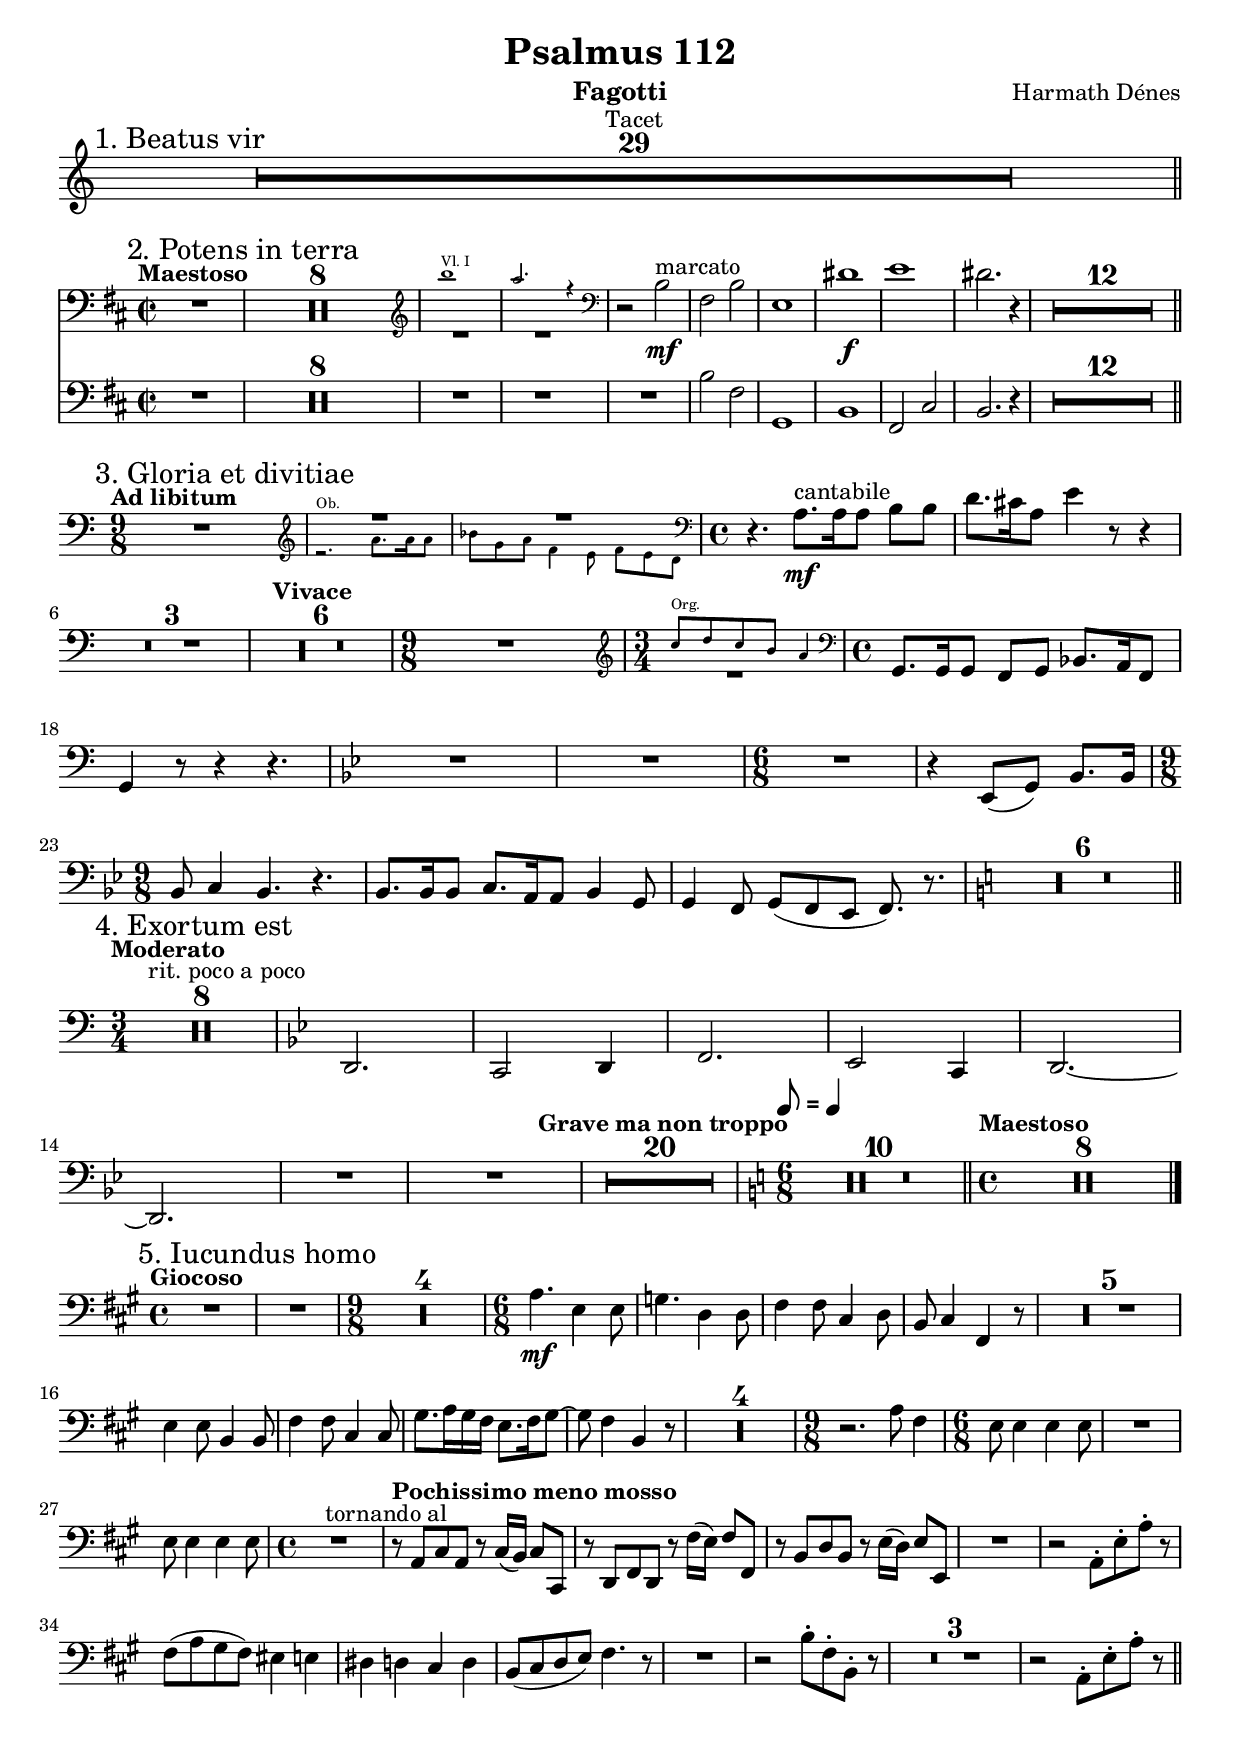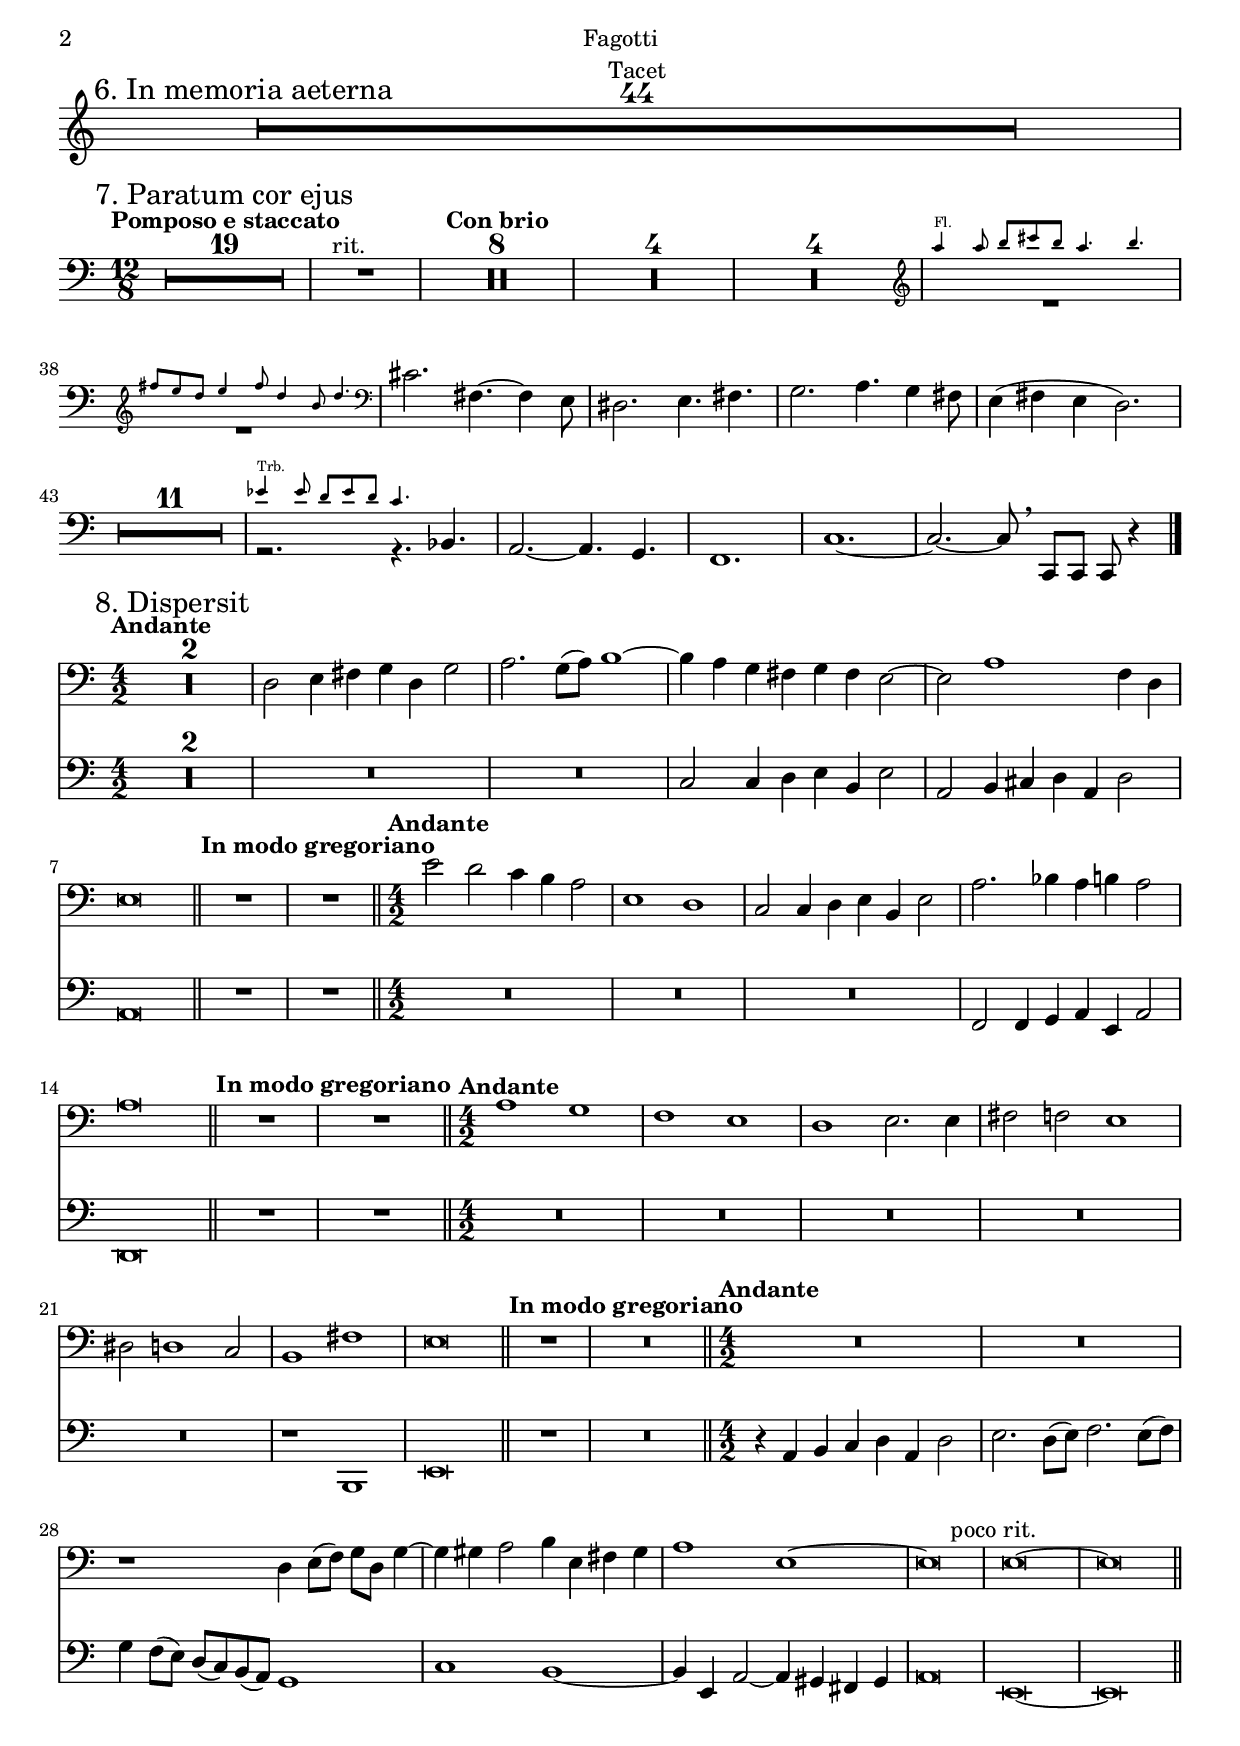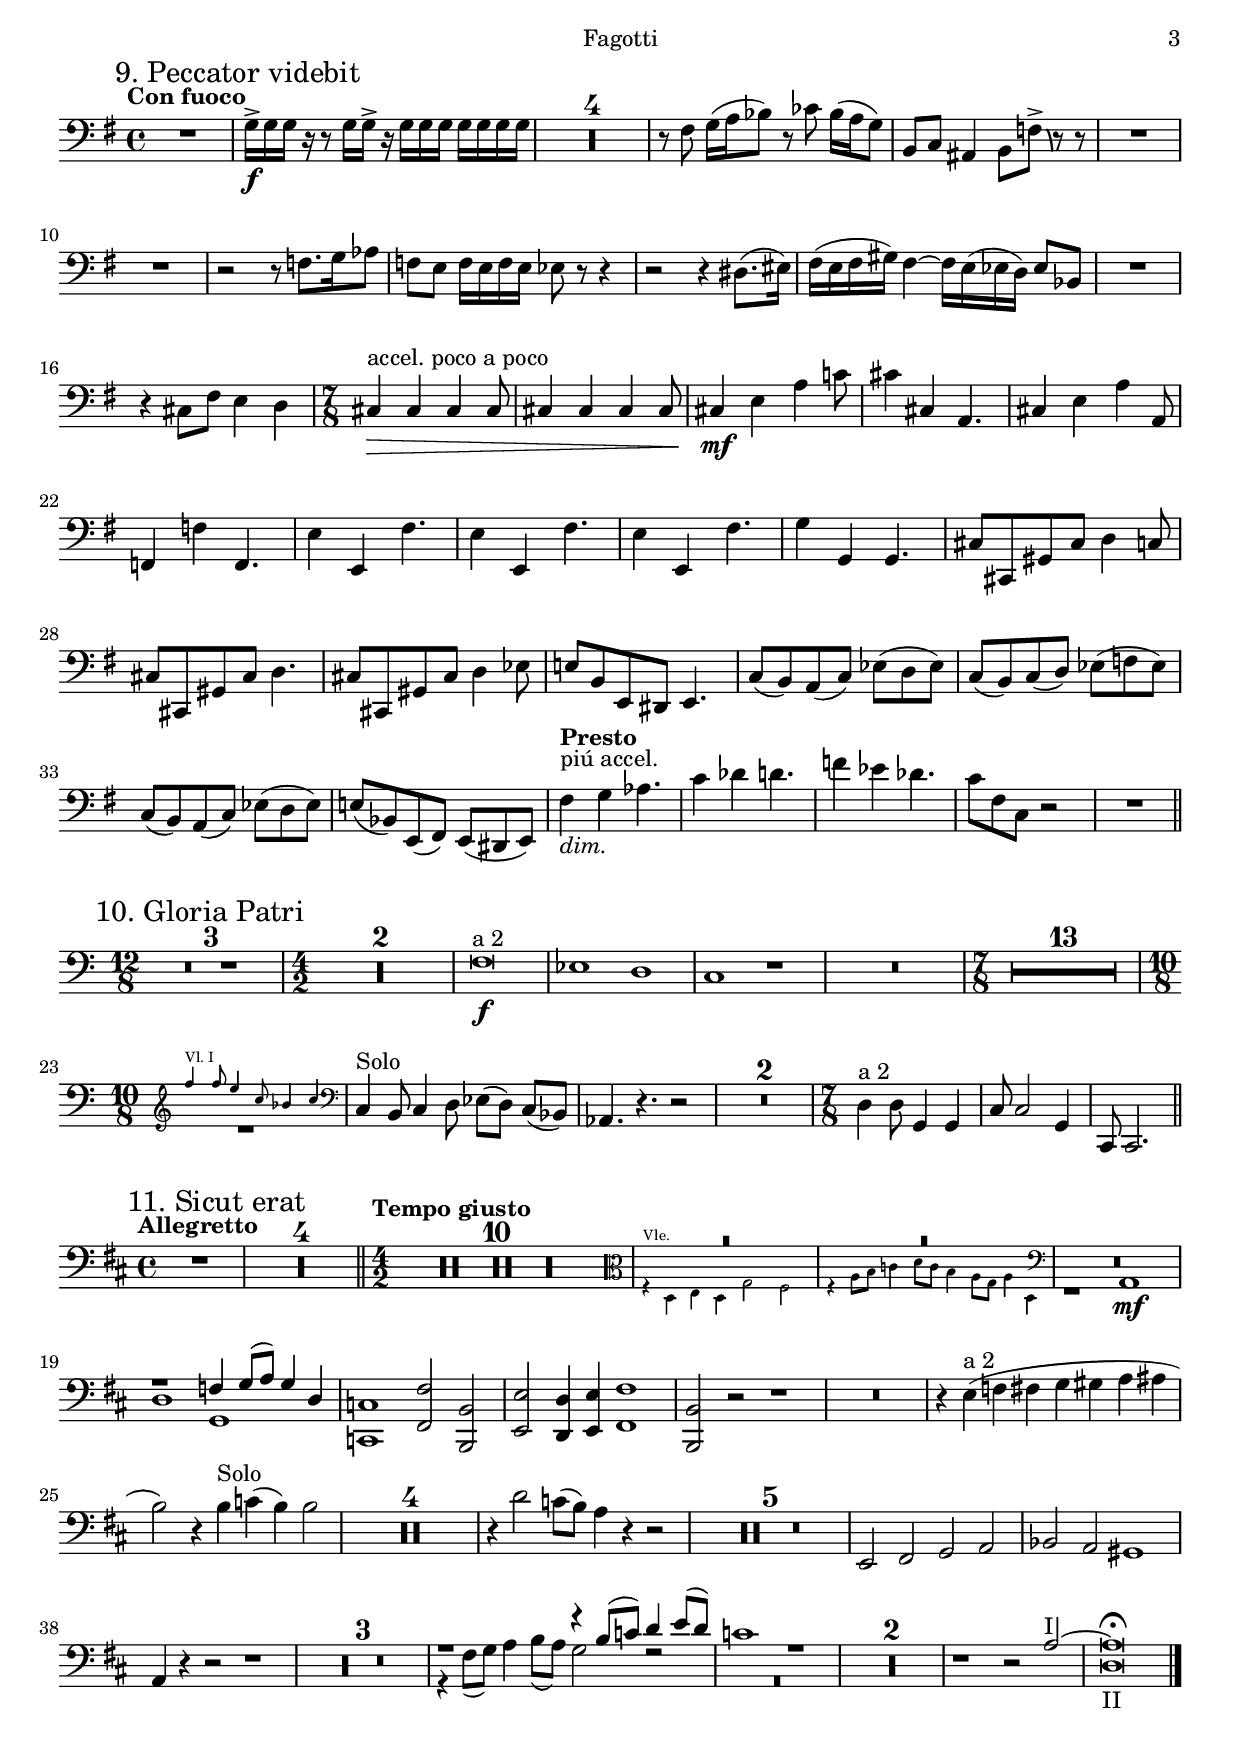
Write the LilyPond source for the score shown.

\include "Common.ily"

\header {
	instrument = "Fagotti"
}

\score {
	\new Staff <<
		\AHeader
		\ATacet
	>>	
}
\score {<<
	\new Staff <<
		\removeWithTag #'score \BGlobal
		\BFagottoI
	>>
	\new Staff <<
		\removeWithTag #'score \BGlobal
		\BFagottoII
	>>
>>}
\score {
	\new Staff <<
		\removeWithTag #'score \CGlobal
		\CFagotto
	>>	
}
\score {
	\new Staff <<
		\removeWithTag #'score \DGlobal
		\DFagotto
	>>	
}
\score {
	\new Staff <<
		\removeWithTag #'score \EGlobal
		\EFagotto
	>>	
}
\score {
	\new Staff <<
		\FHeader
		\FTacet
	>>	
}
\score {
	\new Staff <<
		\removeWithTag #'score \GGlobal
		\GFagotto
	>>	
}
\score {<<
	\new Staff <<
		\HHeader
		\removeWithTag #'score \HGlobal
		\HFagottoI
	>>
	\new Staff <<
		\HFagottoII
	>>
>>}
\score {
	\new Staff <<
		\removeWithTag #'score \IGlobal
		\IFagotto
	>>	
}
\score {
	\new Staff <<
		\JHeader
		\JFagotti
	>>	
}
\score {
	\new Staff <<
		\removeWithTag #'score \KGlobal
		\new Voice \KFagottoI
		\new Voice \KFagottoII
	>>	
}